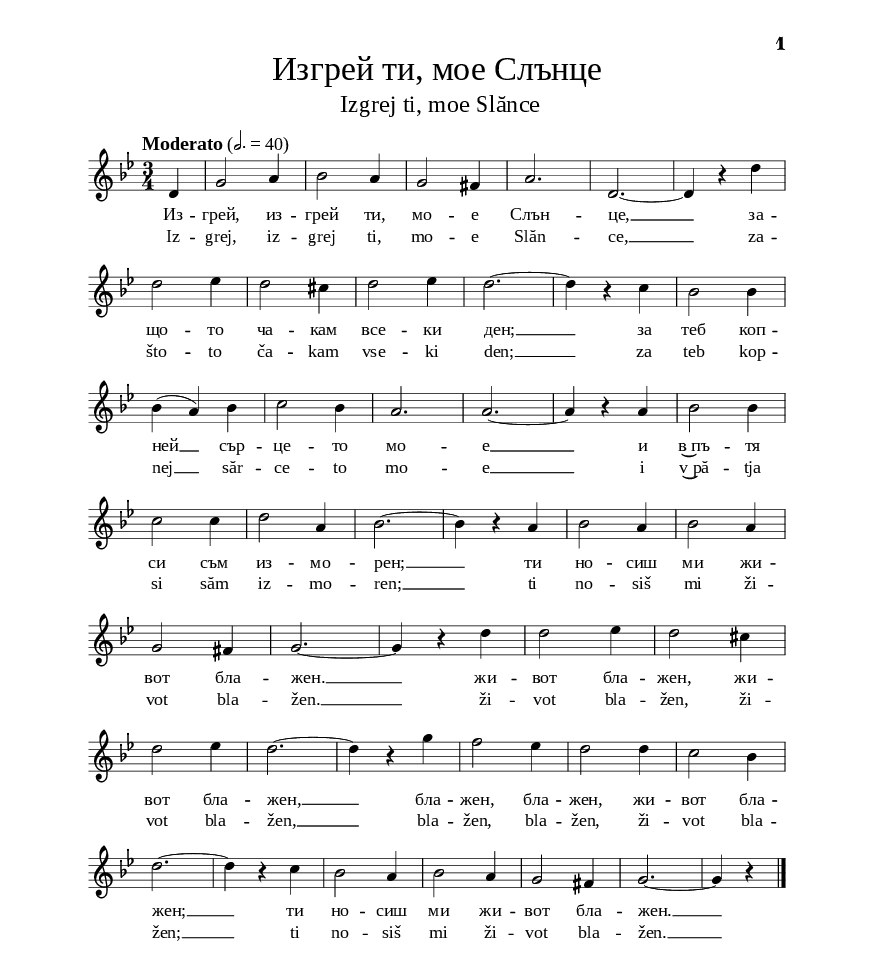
\version "2.24.3"

% include paper part and global functions
\include "include/globals.ily"

\bookpart {

  \label #'ref030
  \tocItem \markup "Изгрей ти, мое Слънце – Izgrej ti, moe Slănce"
  \include "include/bookpart-paper.ily"
  \score {
    \include "include/score-layout.ily"

    \new Voice \absolute {
      \clef treble
      \key g \minor
      \time 3/4
      \tempoFunc "Moderato" 2. "40"
      \autoBeamOff
      \partial 4

      d'4 | g'2 a'4 | bes'2 a'4 | g'2 fis'4 | a'2. | d'2. ~ | d'4 r d'' \break
      d''2 es''4 | d''2 cis''4 | d''2 es''4 | d''2. ~ | d''4 r c'' | bes'2 bes'4 \break |
      bes'4 ( a' ) bes' | c''2 bes'4 | a'2. | a'2. ~ | a'4 r a' |  bes'2 bes'4 \break |
      c''2 c''4 | d''2 a'4 |  bes'2. ~ |  bes'4 r a' |  bes'2 a'4 |  bes'2 a'4 \break |
      g'2 fis'4 | g'2. ~ | g'4 r d'' | d''2 es''4 | d''2 cis''4 \break |
      d''2 es''4 | d''2. ~ | d''4 r g'' | f''2 es''4 | d''2 d''4 | c''2 bes'4 \break |
      d''2.~ | d''4 r c'' | bes'2 a'4 | bes'2 a'4 | g'2 fis'4 | g'2.~ | g'4 r4 \bar "|."\break
    }


    \addlyrics {
      Из -- грей,
      из -- грей ти, мо -- е Слън -- це, __  за -- що --
      то ча -- кам все -- ки ден; __ за теб коп -- ней __ сър -- це -- то мо -- е __ и в~пъ -- тя си съм из
       -- мо -- рен; __  ти но -- сиш ми жи -- вот бла --
      жен.  __ жи -- вот бла -- жен, жи -- вот бла -- жен, __ 
      бла -- жен, бла -- жен, жи -- вот бла -- жен; __ ти
      но -- сиш ми жи -- вот бла -- жен. __ }
           \addlyrics {
      Iz -- grej,
      iz -- grej ti, mo -- e Slăn -- ce, __  za -- što --
      to ča -- kam vse -- ki den; __ za teb kop -- nej __ săr -- ce -- to mo -- e __ i v~pă -- tja si săm iz
       -- mo -- ren; __  ti no -- siš mi ži -- vot bla --
      žen.  __ ži -- vot bla -- žen, ži -- vot bla -- žen, __ 
      bla -- žen, bla -- žen, ži -- vot bla -- žen; __ ti
      no -- siš mi ži -- vot bla -- žen. __ }

        \header {
          title = \titleFunc "Изгрей ти, мое Слънце" " Izgrej ti, moe Slănce"
        }

        \midi{}

      } % score

      \pageBreak

      \markup \abs-fontsize #10 {
        \hspace #5
        \override #`(baseline-skip . ,bgCoupletBaselineSkip)
        \column {
           \line {   2. Огрей небето и Земята,}

          \line {   "   "лазурни поднебесен шир,}

          \line {   "   "развесели ми днес душата}

          \line {   "   "с трептенията си безспир.}

          \line {   "   "О, дай ми тоз живот и мир!}
          \vspace #0.5

          \line { "   " \italic {Припев:} }

          \line {   "   "Живот и мир, живот и мир,}

          \line {   "   "и мир, и мир, живот и мир,}

          \line {   "   "о, дай ми тоз живот и мир!}

            \vspace #0.5
          \line {   3. Единствено си ти, което}

          \line {   "   "изпълваш всичко със Любов}

          \line {   "   "и подновяваш всичко вехто;}

          \line {   "   "светът чрез теб ще бъде нов;}

          \line {   "   "ти вечно си свята Любов.}


          \vspace #0.5
          \line { "   " \italic {Припев:} }
          \line {   "   " Света Любов, света Любов,}

          \line {   "   "Любов, Любов, света Любов,}

          \line {   "   "ти вечно си света Любов.}
        }

        \hspace #5
        \override #`(baseline-skip . ,bgCoupletBaselineSkip)
         \column {
         

         \line {   2. Ogrej nebeto i Zemjata,}

          \line {   "   "lazurni podnebesen šir,}

          \line {   "   "razveseli mi dnes dušata}

          \line {   "   "s treptenijata si bezspir.}

          \line {   "   "O, daj mi toz život i mir!}
           \vspace #0.5

          \line { "   " \italic {Pripev:} }

          \line {   "   "Život i mir, život i mir,}

          \line {   "   "i mir, i mir, život i mir,}

          \line {   "   "o, daj mi toz život i mir!}

           \vspace #0.5
          \line {   3. Edinstveno si ti, koeto}

          \line {   "   "izpălvaš vsičko săs Ljubov}

          \line {   "   "i podnovjavaš vsičko vehto;}

          \line {   "   "svetăt črez teb šte băde nov;}

          \line {   "   "ti večno si svjata Ljubov.}


           \vspace #0.5
          \line { "   " \italic {Pripev:} }
          \line {   "   " Sveta Ljubov, sveta Ljubov,}

          \line {   "   "Ljubov, Ljubov, sveta Ljubov,}

          \line {   "   "ti večno si sveta Ljubov.}
        } %column
      } % markup

      \markup \empty-two


      % include foreign translation(s) of the song
      \version "2.24.4"

\markup \fill-line { \fontsize #deTitleFontSize "Gehe auf, du, meine Sonne" }
\markup \null
\markup \null
\markup \abs-fontsize #11 \override #`(baseline-skip . ,bgCoupletBaselineSkip) {
  \fill-line {
    \hspace #0.1
    \column {
      \line {
        \bold "1."
        \column {
          "Geh auf, geh auf, du, meine Sonne,"
          "denn ich warte jeden Tag;"
          "nach dir sehnt sich mein Herz"
          "und auf meinem Weg bin ich ermüdet;"
          "Du bringst mir seliges Leben."
        }
      }
      \vspace #1
      \line{ \italic"    Refrain:"}
      %\vspace #0.3
      \line {
        "   "
        \column {
          "Seliges Leben, seliges Leben"
          "seliges, seliges, seliges Leben,"
          "du, der du mir das selige Leben bringst."
        }
      }
      \vspace #1
      \line {
        \bold "2."
        \column {
          "Erleuchte den Himmel und die Erde,"
          "azurblaue himmlische Weite;"
          "erfreue heute meine Seele"
          "mit deinen Schwingungen ohne Unterlass."
          "Oh, gib mir dieses Leben und Frieden!"
        }
      }
      \vspace #1
      \line{ \italic"    Refrain:"}
      %\vspace #0.3
      \line {
        "   "
        \column {
          "Leben und Frieden, Leben und Frieden,"
          "und Frieden, und Frieden, Leben und Frieden,"
          "oh, gib mir dieses Leben und Frieden!"
        }
      }

    }
    \hspace #0.1
    % adds horizontal spacing between columns
    \column {
      \line {
        \bold "3."
        \column {
          "Einzigartig bist du,"
          "die du alles mit Liebe erfüllst"
          "und alles Alte erneuerst;"
          "durch dich wird die Welt erneuert,"
          "du bist auf ewig heilige Liebe!"
        }
      }
   
      \vspace #1
      \line{ \italic"    Refrain:"}
      %\vspace #0.3
      \line {
        "   "
        \column {
        "Heilige Liebe, heilige Liebe,"
        "Liebe, Liebe, heilige Liebe,"
        "du bist auf ewig heilige Liebe."
        }
      }
      % adds vertical spacing between verses
    }\hspace #0.1
  }
}


    } % bookpart
